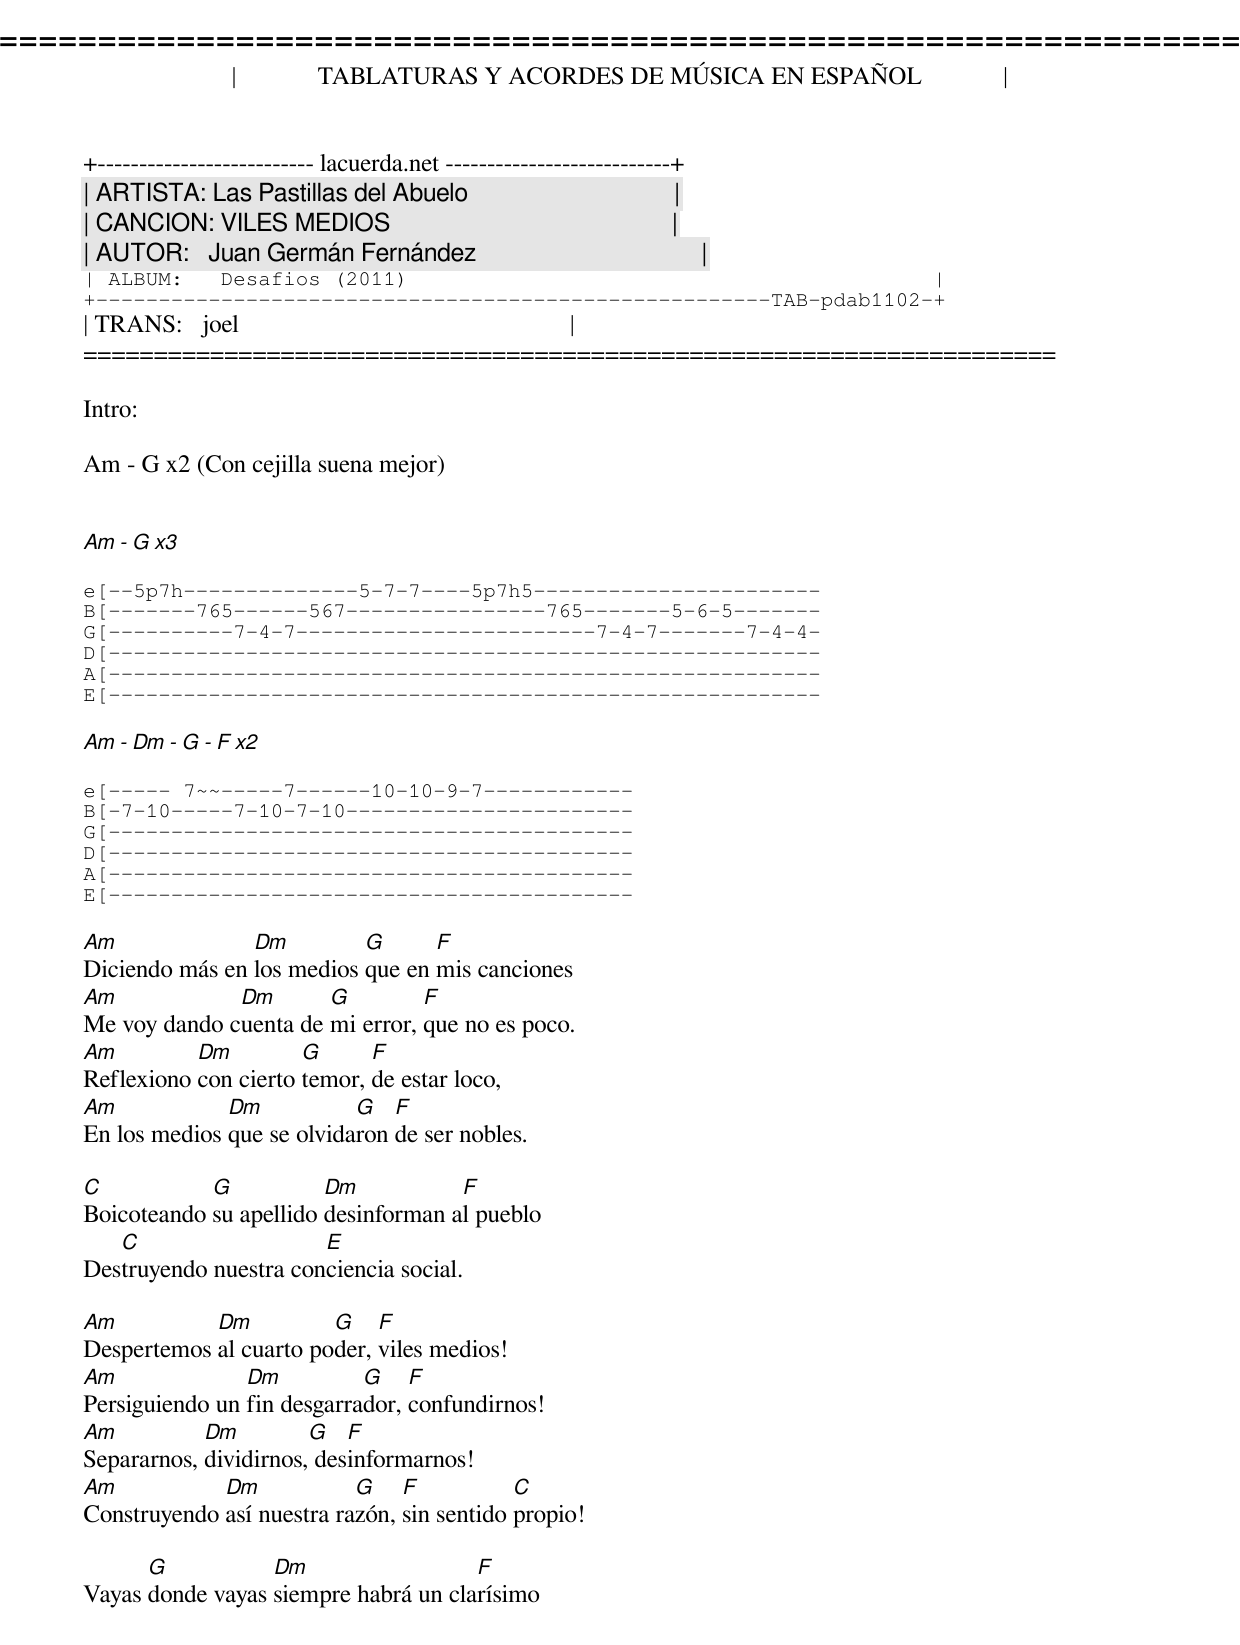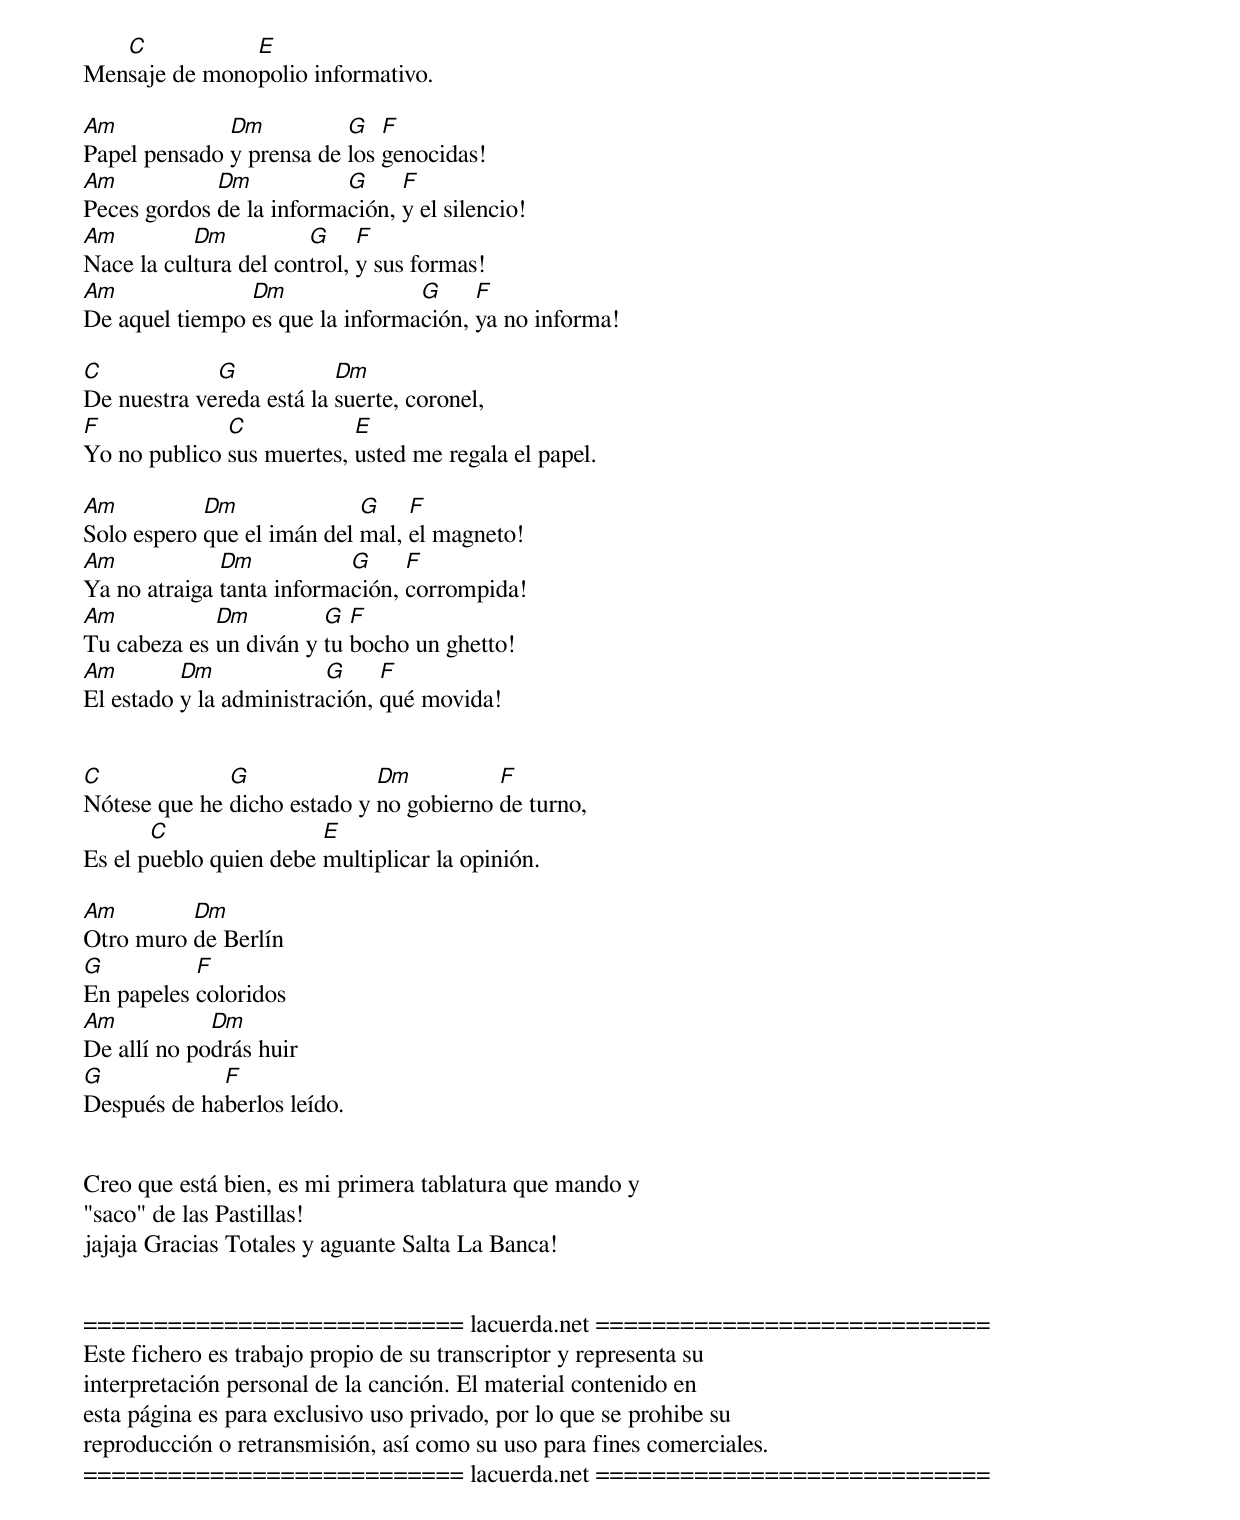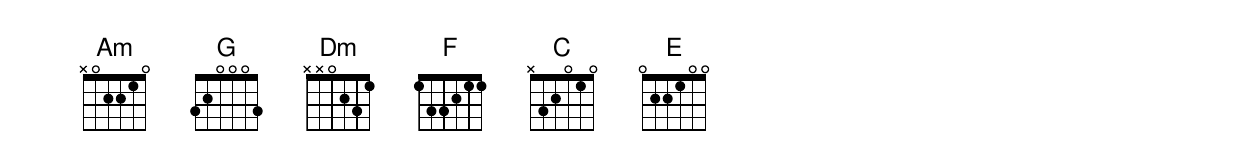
=====================================================================
|             TABLATURAS Y ACORDES DE MÚSICA EN ESPAÑOL             |
+-------------------------- lacuerda.net ---------------------------+
| ARTISTA: Las Pastillas del Abuelo                                 |
| CANCION: VILES MEDIOS                                             |
| AUTOR:   Juan Germán Fernández                                    |
| ALBUM:   Desafios (2011)                                          |
+------------------------------------------------------TAB-pdab1102-+
| TRANS:   joel                                                     |
=====================================================================

Intro:

Am - G x2 (Con cejilla suena mejor)


Am - G x3

e[--5p7h--------------5-7-7----5p7h5-----------------------
B[-------765------567----------------765-------5-6-5-------
G[----------7-4-7------------------------7-4-7-------7-4-4-
D[---------------------------------------------------------
A[---------------------------------------------------------
E[---------------------------------------------------------

Am - Dm - G - F x2

e[----- 7~~-----7------10-10-9-7------------
B[-7-10-----7-10-7-10-----------------------
G[------------------------------------------
D[------------------------------------------
A[------------------------------------------
E[------------------------------------------

Am              Dm         G      F
Diciendo más en los medios que en mis canciones
Am            Dm       G         F
Me voy dando cuenta de mi error, que no es poco.
Am         Dm         G      F
Reflexiono con cierto temor, de estar loco,
Am            Dm           G   F
En los medios que se olvidaron de ser nobles.

C           G           Dm           F
Boicoteando su apellido desinforman al pueblo
   C                   E
Destruyendo nuestra conciencia social.

Am          Dm          G    F
Despertemos al cuarto poder, viles medios!
Am              Dm          G    F
Persiguiendo un fin desgarrador, confundirnos!
Am          Dm         G   F
Separarnos, dividirnos, desinformarnos!
Am           Dm            G    F           C
Construyendo así nuestra razón, sin sentido propio!

      G           Dm                  F
Vayas donde vayas siempre habrá un clarísimo
   C           E
Mensaje de monopolio informativo.

Am            Dm          G   F
Papel pensado y prensa de los genocidas!
Am           Dm           G     F
Peces gordos de la información, y el silencio!
Am         Dm          G     F
Nace la cultura del control, y sus formas!
Am              Dm               G     F
De aquel tiempo es que la información, ya no informa!

C            G            Dm
De nuestra vereda está la suerte, coronel,
F             C            E
Yo no publico sus muertes, usted me regala el papel.

Am          Dm              G    F
Solo espero que el imán del mal, el magneto!
Am            Dm           G     F
Ya no atraiga tanta información, corrompida!
Am           Dm         G  F
Tu cabeza es un diván y tu bocho un ghetto!
Am        Dm             G     F
El estado y la administración, qué movida!


C             G              Dm          F
Nótese que he dicho estado y no gobierno de turno,
       C                E
Es el pueblo quien debe multiplicar la opinión.

Am        Dm
Otro muro de Berlín
G          F
En papeles coloridos
Am           Dm
De allí no podrás huir
G            F
Después de haberlos leído.


Creo que está bien, es mi primera tablatura que mando y
"saco" de las Pastillas!
jajaja Gracias Totales y aguante Salta La Banca!


=========================== lacuerda.net ============================
Este fichero es trabajo propio de su transcriptor y representa su
interpretación personal de la canción. El material contenido en
esta página es para exclusivo uso privado, por lo que se prohibe su
reproducción o retransmisión, así como su uso para fines comerciales.
=========================== lacuerda.net ============================
